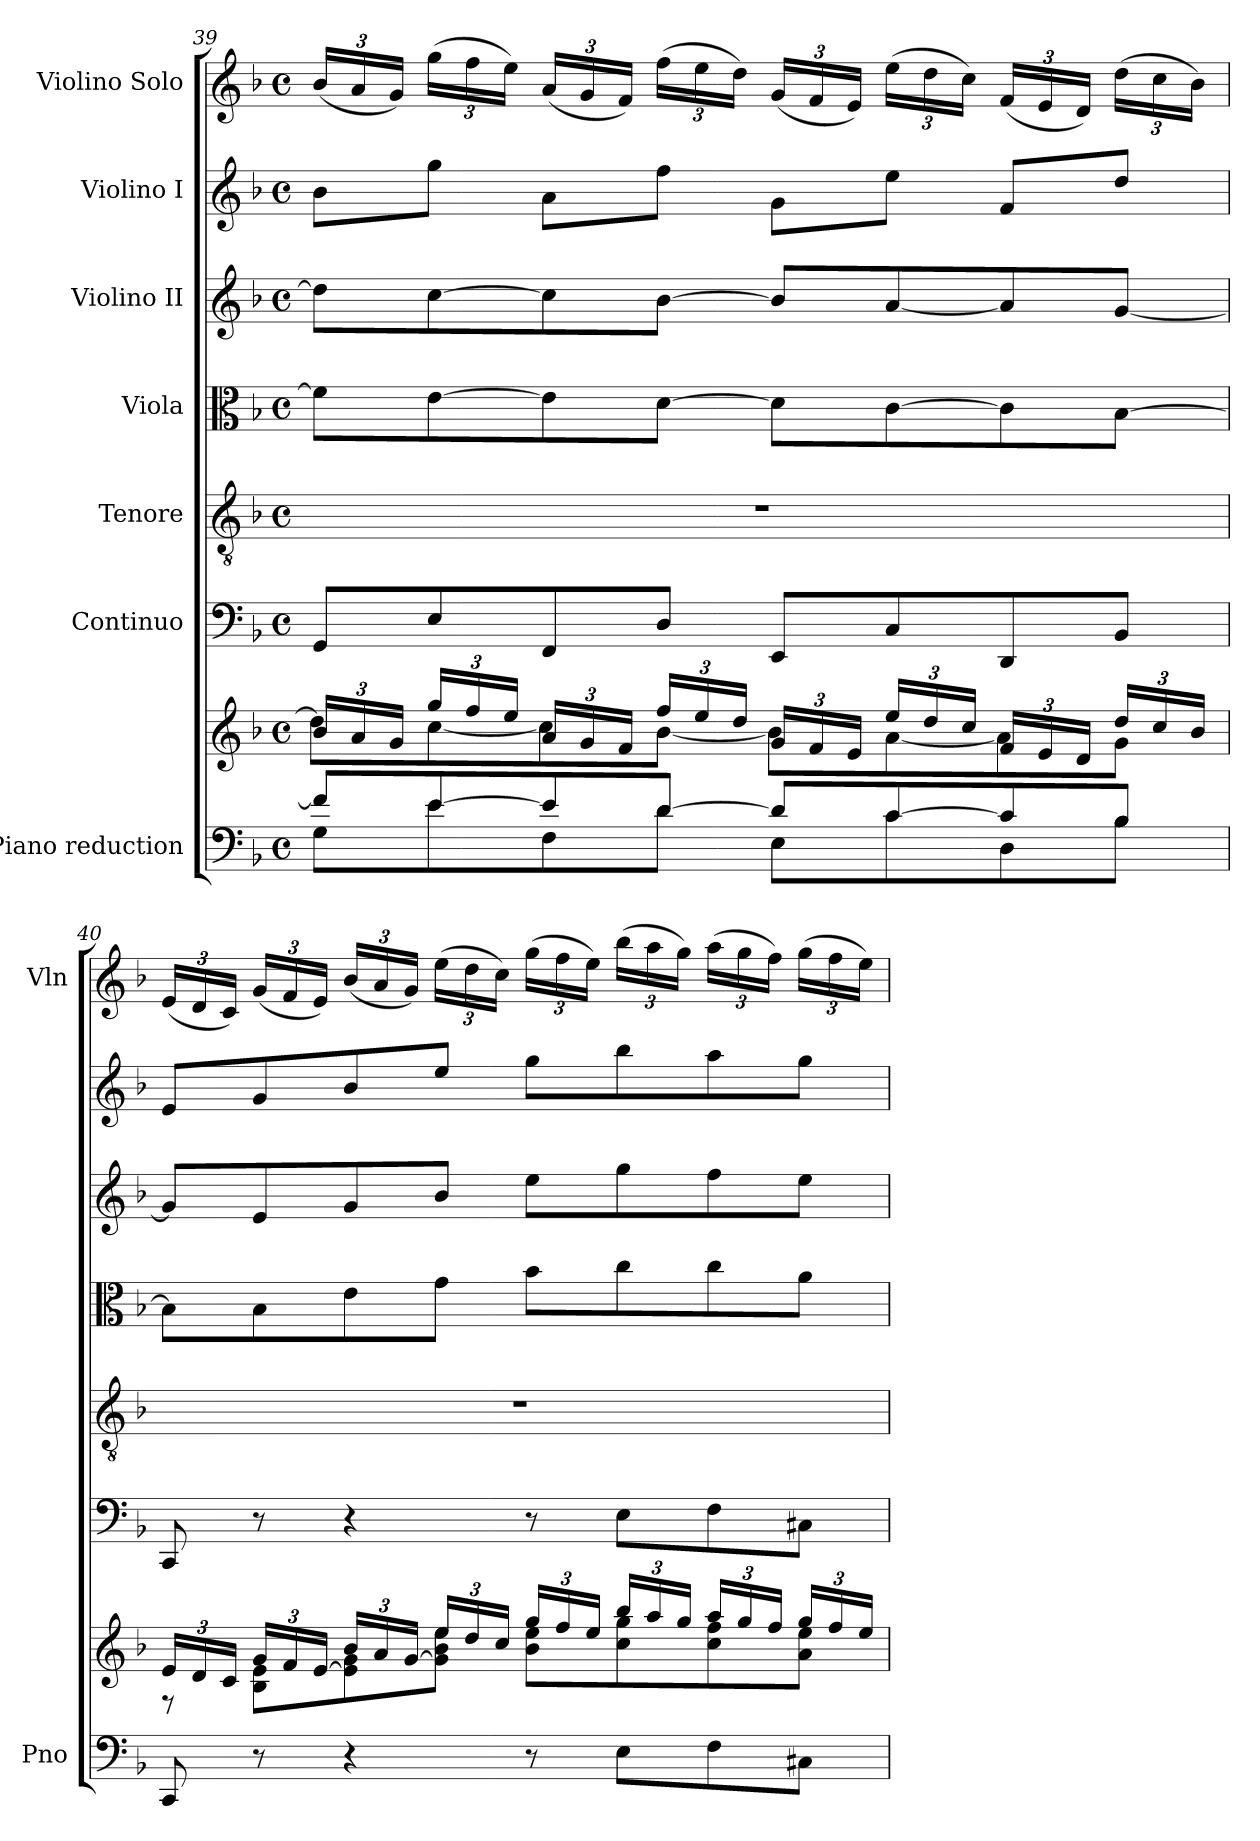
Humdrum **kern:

**kern	**kern	**kern	**kern	**kern	**kern	**kern	**kern
*part7	*part7	*part6	*part5	*part4	*part3	*part2	*part1
*staff8	*staff7	*staff6	*staff5	*staff4	*staff3	*staff2	*staff1
*I"Piano reduction	*	*I"Continuo	*I"Tenore	*I"Viola	*I"Violino II	*I"Violino I	*I"Violino Solo
*I'Pno	*	*	*	*	*	*	*I'Vln
*clefF4	*clefG2	*clefF4	*clefGv2	*clefC3	*clefG2	*clefG2	*clefG2
*k[b-]	*k[b-]	*k[b-]	*k[b-]	*k[b-]	*k[b-]	*k[b-]	*k[b-]
*M4/4	*M4/4	*M4/4	*M4/4	*M4/4	*M4/4	*M4/4	*M4/4
*met(c)	*met(c)	*met(c)	*met(c)	*met(c)	*met(c)	*met(c)	*met(c)
=39	=39	=39	=39	=39	=39	=39	=39
*^	*	*	*	*	*	*	*
*	*	*Xbrackettup	*	*	*	*	*	*Xbrackettup
*	*	*^	*	*	*	*	*	*
8f/L]	8G\L	24b-/LL	8dd\L]	8GG/L	1r	8f\L]	8dd\L]	8b-\L	(24b-/LL
.	.	24a/	.	.	.	.	.	.	24a/
.	.	24g/JJ	.	.	.	.	.	.	24g/JJ)
[8e/	8e\	24gg/LL	[8cc\	8E/	.	[8e\	[8cc\	8gg\J	(24gg\LL
.	.	24ff/	.	.	.	.	.	.	24ff\
.	.	24ee/JJ	.	.	.	.	.	.	24ee\JJ)
8e/]	8F\	24a/LL	8cc\]	8FF/	.	8e\]	8cc\]	8a\L	(24a/LL
.	.	24g/	.	.	.	.	.	.	24g/
.	.	24f/JJ	.	.	.	.	.	.	24f/JJ)
[8d/J	8d\J	24ff/LL	[8b-\J	8D/J	.	[8d\J	[8b-\J	8ff\J	(24ff\LL
.	.	24ee/	.	.	.	.	.	.	24ee\
.	.	24dd/JJ	.	.	.	.	.	.	24dd\JJ)
8d/L]	8E\L	24g/LL	8b-\L]	8EE/L	.	8d\L]	8b-/L]	8g\L	(24g/LL
.	.	24f/	.	.	.	.	.	.	24f/
.	.	24e/JJ	.	.	.	.	.	.	24e/JJ)
[8c/	8c\	24ee/LL	[8a\	8C/	.	[8c\	[8a/	8ee\J	(24ee\LL
.	.	24dd/	.	.	.	.	.	.	24dd\
.	.	24cc/JJ	.	.	.	.	.	.	24cc\JJ)
8c/]	8D\	24f/LL	8a\]	8DD/	.	8c\]	8a/]	8f/L	(24f/LL
.	.	24e/	.	.	.	.	.	.	24e/
.	.	24d/JJ	.	.	.	.	.	.	24d/JJ)
8B-/J	8B-\J	24dd/LL	8g\J	8BB-/J	.	[8B-\J	[8g/J	8dd/J	(24dd\LL
.	.	24cc/	.	.	.	.	.	.	24cc\
.	.	24b-/JJ	.	.	.	.	.	.	24b-\JJ)
*v	*v	*	*	*	*	*	*	*	*
=40	=40	=40	=40	=40	=40	=40	=40	=40
8CC/	24e/LL	8r	8CC/	1r	8B-\L]	8g/L]	8e/L	(24e/LL
.	24d/	.	.	.	.	.	.	24d/
.	24c/JJ	.	.	.	.	.	.	24c/JJ)
8r	24g/LL	8B-\ 8e\L	8r	.	8B-\	8e/	8g/	(24g/LL
.	24f/	.	.	.	.	.	.	24f/
.	[<24e/JJ	.	.	.	.	.	.	24e/JJ)
4r	24b-/LL	8e\] 8g\	4r	.	8e\	8g/	8b-/	(24b-/LL
.	24a/	.	.	.	.	.	.	24a/
.	[<24g/JJ	.	.	.	.	.	.	24g/JJ)
.	24ee/LL	8g\] 8b-\ 8ee\J	.	.	8g\J	8b-/J	8ee/J	(24ee\LL
.	24dd/	.	.	.	.	.	.	24dd\
.	24cc/JJ	.	.	.	.	.	.	24cc\JJ)
8r	24gg/LL	8b-\ 8ee\L	8r	.	8b-\L	8ee\L	8gg\L	(24gg\LL
.	24ff/	.	.	.	.	.	.	24ff\
.	24ee/JJ	.	.	.	.	.	.	24ee\JJ)
8E\L	24bb-/LL	8cc\ 8gg\	8E\L	.	8cc\	8gg\	8bb-\	(24bb-\LL
.	24aa/	.	.	.	.	.	.	24aa\
.	24gg/JJ	.	.	.	.	.	.	24gg\JJ)
8F\	24aa/LL	8cc\ 8ff\	8F\	.	8cc\	8ff\	8aa\	(24aa\LL
.	24gg/	.	.	.	.	.	.	24gg\
.	24ff/JJ	.	.	.	.	.	.	24ff\JJ)
8C#X\J	24gg/LL	8a\ 8ee\J	8C#X\J	.	8a\J	8ee\J	8gg\J	(24gg\LL
.	24ff/	.	.	.	.	.	.	24ff\
.	24ee/JJ	.	.	.	.	.	.	24ee\JJ)
*	*v	*v	*	*	*	*	*	*
=	=	=	=	=	=	=	=
*-	*-	*-	*-	*-	*-	*-	*-
